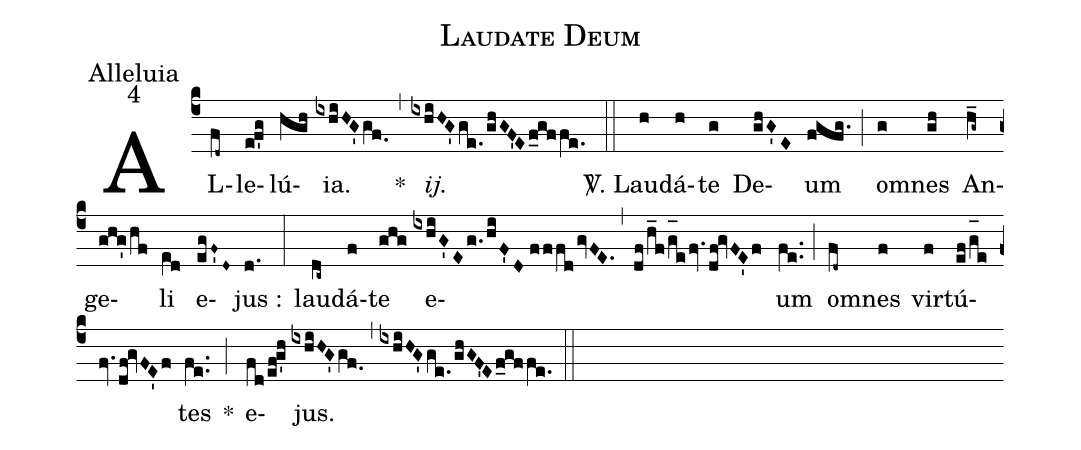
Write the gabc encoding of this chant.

name:Laudate Deum;
office-part:Alleluia;
mode:4;
%%
(c4) AL(fd~)le(ef'g)lú(hgh){ia}.(ixhiHG'gf.0) <clear>*(,) <i>ij.</i>(ixhiHG'ge./ghGF'Ef_gffe.) (::)
<sp>V/</sp>. Lau(h)dá(h)te(g) De(ghG'E)um(fgfg.) (;) o(g)mnes(gh) An(h_g~)ge(ghg'/hf)li(e[ll:1]d) e(egF'~D~)jus :(d.) (:) lau(dc~)dá(f)te(ghg) e(ixhiG'Eg./hiF'D//fffdgvFE.)(,)(df/h_f/g_[oh:h]efv.df!gvFE'f)um(fe..) (;) o(fd~)mnes(f) vir(f)tú(ef/g_[oh:h]efv.df!gvFE'f)tes(fe..) *(;) e(fd/ef!g'h)jus.(ixhiHG'gf.0) (,) (ixhiHG'ge./ghGF'Ef_gffe.) (::)
